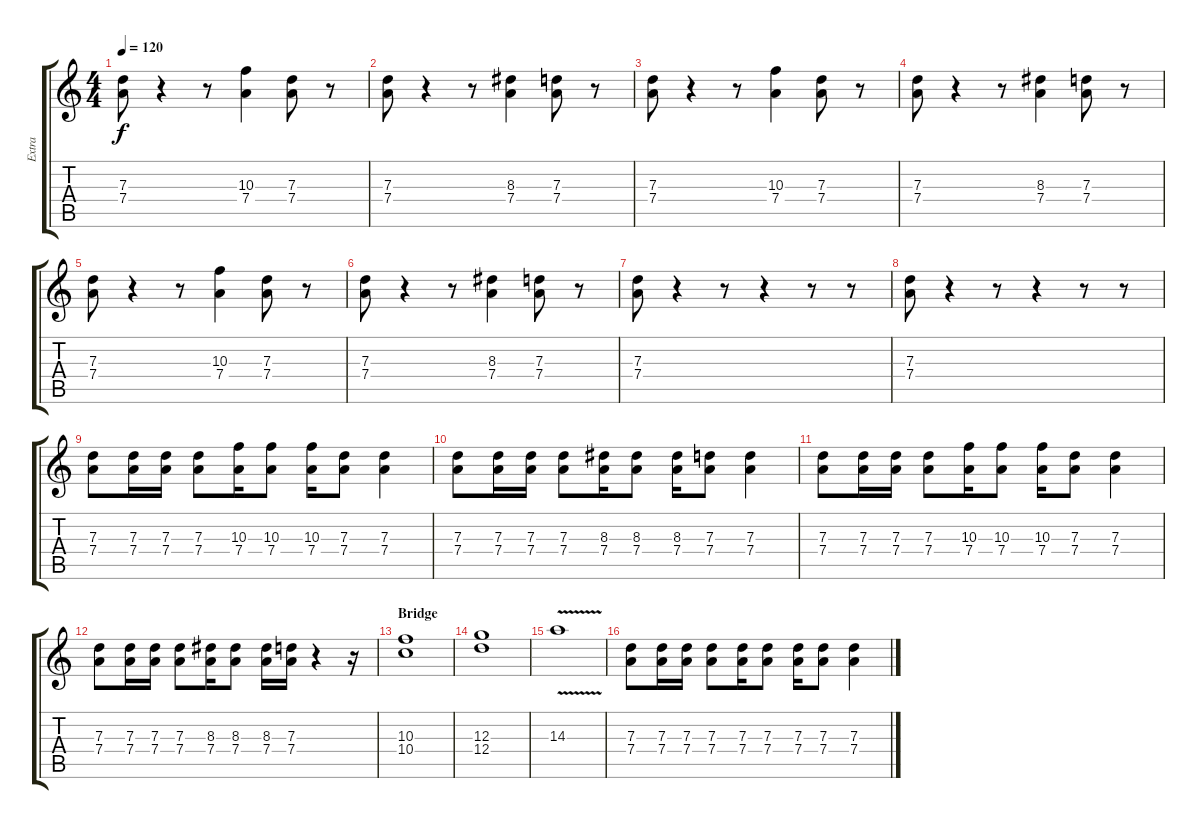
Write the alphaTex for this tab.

\track ("Extra" "Extra") {instrument distortionguitar}
\staff {score tabs}
\tuning (E4 B3 G3 D3 A2 E2) {hide}
\ts (4 4)
\tempo 120
\clef g2
\ks c
(7.3 7.4).8{dy f} r.4 r.8 (10.3 7.4).4 (7.3 7.4).8 r.8 |
(7.3 7.4).8 r.4 r.8 (8.3 7.4).4 (7.3 7.4).8 r.8 |
(7.3 7.4).8 r.4 r.8 (10.3 7.4).4 (7.3 7.4).8 r.8 |
(7.3 7.4).8 r.4 r.8 (8.3 7.4).4 (7.3 7.4).8 r.8 |
(7.3 7.4).8 r.4 r.8 (10.3 7.4).4 (7.3 7.4).8 r.8 |
(7.3 7.4).8 r.4 r.8 (8.3 7.4).4 (7.3 7.4).8 r.8 |
(7.3 7.4).8 r.4 r.8 r.4 r.8 r.8 |
(7.3 7.4).8 r.4 r.8 r.4 r.8 r.8 |
(7.3 7.4).8 (7.3 7.4).16 (7.3 7.4).16 (7.3 7.4).8 (10.3 7.4).16 (10.3 7.4).8 (10.3 7.4).16 (7.3 7.4).8 (7.3 7.4).4 |
(7.3 7.4).8 (7.3 7.4).16 (7.3 7.4).16 (7.3 7.4).8 (8.3 7.4).16 (8.3 7.4).8 (8.3 7.4).16 (7.3 7.4).8 (7.3 7.4).4 |
(7.3 7.4).8 (7.3 7.4).16 (7.3 7.4).16 (7.3 7.4).8 (10.3 7.4).16 (10.3 7.4).8 (10.3 7.4).16 (7.3 7.4).8 (7.3 7.4).4 |
(7.3 7.4).8 (7.3 7.4).16 (7.3 7.4).16 (7.3 7.4).8 (8.3 7.4).16 (8.3 7.4).8 (8.3 7.4).16 (7.3 7.4).16 r.4 r.16 |
\section ("" "Bridge")
(10.3 10.4).1 |
(12.3 12.4).1 |
14.3{v}.1 |
(7.3 7.4).8 (7.3 7.4).16 (7.3 7.4).16 (7.3 7.4).8 (7.3 7.4).16 (7.3 7.4).8 (7.3 7.4).16 (7.3 7.4).8 (7.3 7.4).4
